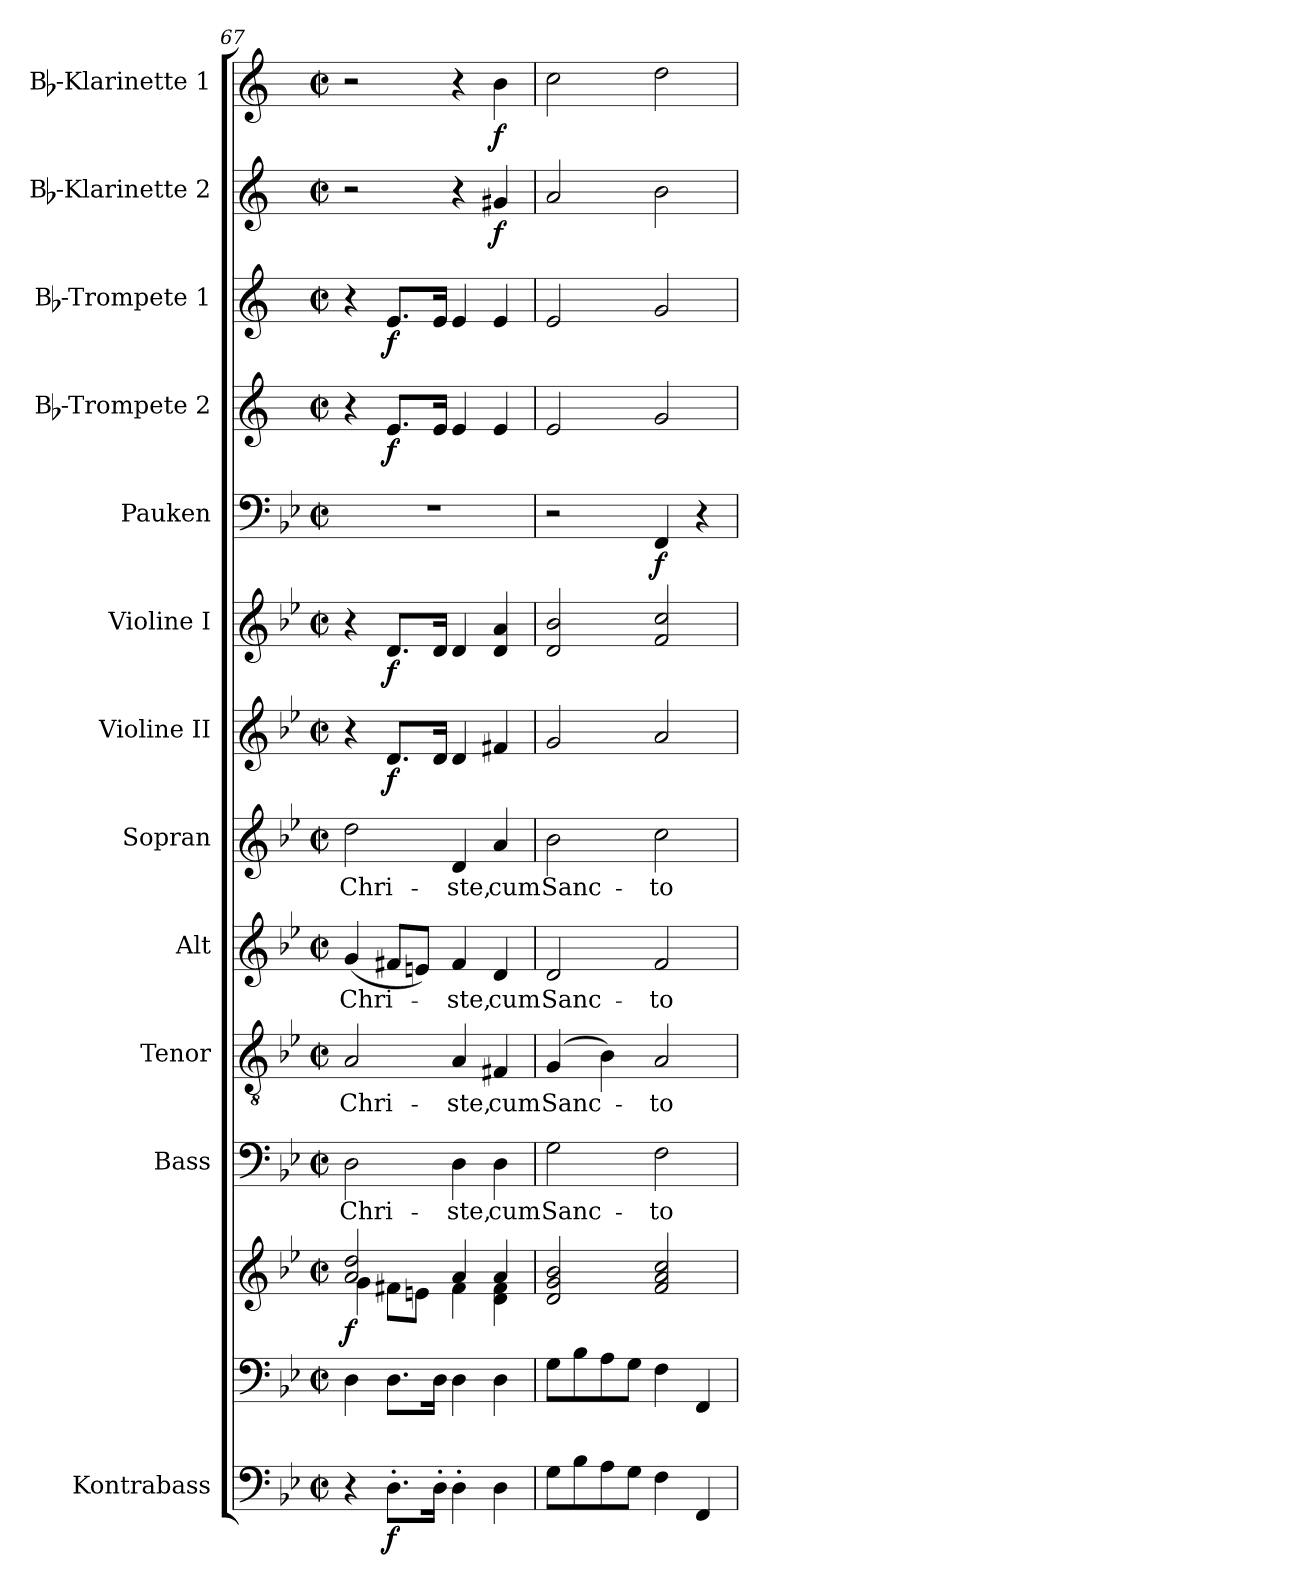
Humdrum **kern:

**kern	**dynam	**kern	**kern	**dynam	**kern	**text	**kern	**text	**kern	**text	**kern	**text	**kern	**dynam	**kern	**dynam	**kern	**dynam	**kern	**dynam	**kern	**dynam	**kern	**dynam	**kern	**dynam
*part13	*part13	*part12	*part12	*part12	*part11	*part11	*part10	*part10	*part9	*part9	*part8	*part8	*part7	*part7	*part6	*part6	*part5	*part5	*part4	*part4	*part3	*part3	*part2	*part2	*part1	*part1
*staff14	*staff14	*staff13	*staff12	*staff12/13	*staff11	*staff11	*staff10	*staff10	*staff9	*staff9	*staff8	*staff8	*staff7	*staff7	*staff6	*staff6	*staff5	*staff5	*staff4	*staff4	*staff3	*staff3	*staff2	*staff2	*staff1	*staff1
*I"Kontrabass	*	*	*	*	*I"Bass	*	*I"Tenor	*	*I"Alt	*	*I"Sopran	*	*I"Violine II	*	*I"Violine I	*	*I"Pauken	*	*I"Bb-Trompete 2	*	*I"Bb-Trompete 1	*	*I"Bb-Klarinette 2	*	*I"Bb-Klarinette 1	*
*I'Kb.	*	*	*	*	*I'B.	*	*I'T.	*	*I'A.	*	*I'S.	*	*I'Vl. II	*	*I'Vl. I	*	*I'Pk.	*	*I'Bb Trp. 2	*	*I'Bb Trp. 1	*	*I'Bb Kl. 2	*	*I'Bb Kl. 1	*
*clefF4	*	*clefF4	*clefG2	*	*clefF4	*	*clefGv2	*	*clefG2	*	*clefG2	*	*clefG2	*	*clefG2	*	*clefF4	*	*clefG2	*	*clefG2	*	*clefG2	*	*clefG2	*
*ITrd7c12	*	*	*	*	*	*	*	*	*	*	*	*	*	*	*	*	*	*	*ITrd1c2	*	*ITrd1c2	*	*ITrd1c2	*	*ITrd1c2	*
*k[b-e-]	*	*k[b-e-]	*k[b-e-]	*	*k[b-e-]	*	*k[b-e-]	*	*k[b-e-]	*	*k[b-e-]	*	*k[b-e-]	*	*k[b-e-]	*	*k[b-e-]	*	*k[b-e-]	*	*k[b-e-]	*	*k[b-e-]	*	*k[b-e-]	*
*B-:	*	*B-:	*B-:	*	*B-:	*	*B-:	*	*B-:	*	*B-:	*	*B-:	*	*B-:	*	*B-:	*	*B-:	*	*B-:	*	*B-:	*	*B-:	*
*M2/2	*	*M2/2	*M2/2	*	*M2/2	*	*M2/2	*	*M2/2	*	*M2/2	*	*M2/2	*	*M2/2	*	*M2/2	*	*M2/2	*	*M2/2	*	*M2/2	*	*M2/2	*
*met(c|)	*	*met(c|)	*met(c|)	*	*met(c|)	*	*met(c|)	*	*met(c|)	*	*met(c|)	*	*met(c|)	*	*met(c|)	*	*met(c|)	*	*met(c|)	*	*met(c|)	*	*met(c|)	*	*met(c|)	*
=67	=67	=67	=67	=67	=67	=67	=67	=67	=67	=67	=67	=67	=67	=67	=67	=67	=67	=67	=67	=67	=67	=67	=67	=67	=67	=67
*	*	*	*^	*	*	*	*	*	*	*	*	*	*	*	*	*	*	*	*	*	*	*	*	*	*	*
!	!	!	!	!	!LO:DY:b	!	!LO:LY:b	!	!LO:LY:b	!	!LO:LY:b	!	!LO:LY:b	!	!	!	!	!	!	!	!	!	!	!	!	!	!
4r	.	4D\	2a/ 2dd/	4g\	f	2D\	Chri-	2A/	Chri-	(<4g/	Chri-	2dd\	Chri-	4r	.	4r	.	1r	.	4r	.	4r	.	2r	.	2r	.
!	!LO:DY:b	!	!	!	!	!	!	!	!	!	!	!	!	!	!LO:DY:b	!	!LO:DY:b	!	!	!	!LO:DY:b	!	!LO:DY:b	!	!	!	!
8.DD'>\L	f	8.D\L	.	8f#X\L	.	.	.	.	.	8f#X/L	.	.	.	8.d/L	f	8.d/L	f	.	.	8.d/L	f	8.d/L	f	.	.	.	.
.	.	.	.	8en\J	.	.	.	.	.	8en/J)	.	.	.	.	.	.	.	.	.	.	.	.	.	.	.	.	.
16DD'>\Jk	.	16D\Jk	.	.	.	.	.	.	.	.	.	.	.	16d/Jk	.	16d/Jk	.	.	.	16d/Jk	.	16d/Jk	.	.	.	.	.
!	!	!	!	!	!	!	!LO:LY:b	!	!LO:LY:b	!	!LO:LY:b	!	!LO:LY:b	!	!	!	!	!	!	!	!	!	!	!	!	!	!
4DD'>\	.	4D\	4a/	4f#\	.	4D\	-ste,	4A/	-ste,	4f#/	-ste,	4d/	-ste,	4d/	.	4d/	.	.	.	4d/	.	4d/	.	4r	.	4r	.
!	!	!	!	!	!	!	!LO:LY:b	!	!LO:LY:b	!	!LO:LY:b	!	!LO:LY:b	!	!	!	!	!	!	!	!	!	!	!	!LO:DY:b	!	!LO:DY:b
4DD\	.	4D\	4a/	4d\ 4f#\	.	4D\	cum	4F#X/	cum	4d/	cum	4a/	cum	4f#X/	.	4d/ 4a/	.	.	.	4d/	.	4d/	.	4f#X/	f	4a\	f
=68	=68	=68	=68	=68	=68	=68	=68	=68	=68	=68	=68	=68	=68	=68	=68	=68	=68	=68	=68	=68	=68	=68	=68	=68	=68	=68	=68
!	!	!	!	!	!	!	!LO:LY:b	!	!LO:LY:b	!	!LO:LY:b	!	!LO:LY:b	!	!	!	!	!	!	!	!	!	!	!	!	!	!
*	*	*	*v	*v	*	*	*	*	*	*	*	*	*	*	*	*	*	*	*	*	*	*	*	*	*	*	*
8GG\L	.	8G\L	2d/ 2g/ 2b-/	.	2G\	Sanc-	(4G/	Sanc-	2d/	Sanc-	2b-\	Sanc-	2g/	.	2d/ 2b-/	.	2r	.	2d/	.	2d/	.	2g/	.	2b-\	.
8BB-\	.	8B-\	.	.	.	.	.	.	.	.	.	.	.	.	.	.	.	.	.	.	.	.	.	.	.	.
8AA\	.	8A\	.	.	.	.	4B-\)	.	.	.	.	.	.	.	.	.	.	.	.	.	.	.	.	.	.	.
8GG\J	.	8G\J	.	.	.	.	.	.	.	.	.	.	.	.	.	.	.	.	.	.	.	.	.	.	.	.
!	!	!	!	!	!	!LO:LY:b	!	!LO:LY:b	!	!LO:LY:b	!	!LO:LY:b	!	!	!	!	!	!LO:DY:b	!	!	!	!	!	!	!	!
4FF\	.	4F\	2f/ 2a/ 2cc/	.	2F\	-to	2A/	-to	2f/	-to	2cc\	-to	2a/	.	2f/ 2cc/	.	4FF/	f	2f/	.	2f/	.	2a\	.	2cc\	.
4FFF/	.	4FF/	.	.	.	.	.	.	.	.	.	.	.	.	.	.	4r	.	.	.	.	.	.	.	.	.
=	=	=	=	=	=	=	=	=	=	=	=	=	=	=	=	=	=	=	=	=	=	=	=	=	=	=
*-	*-	*-	*-	*-	*-	*-	*-	*-	*-	*-	*-	*-	*-	*-	*-	*-	*-	*-	*-	*-	*-	*-	*-	*-	*-	*-
